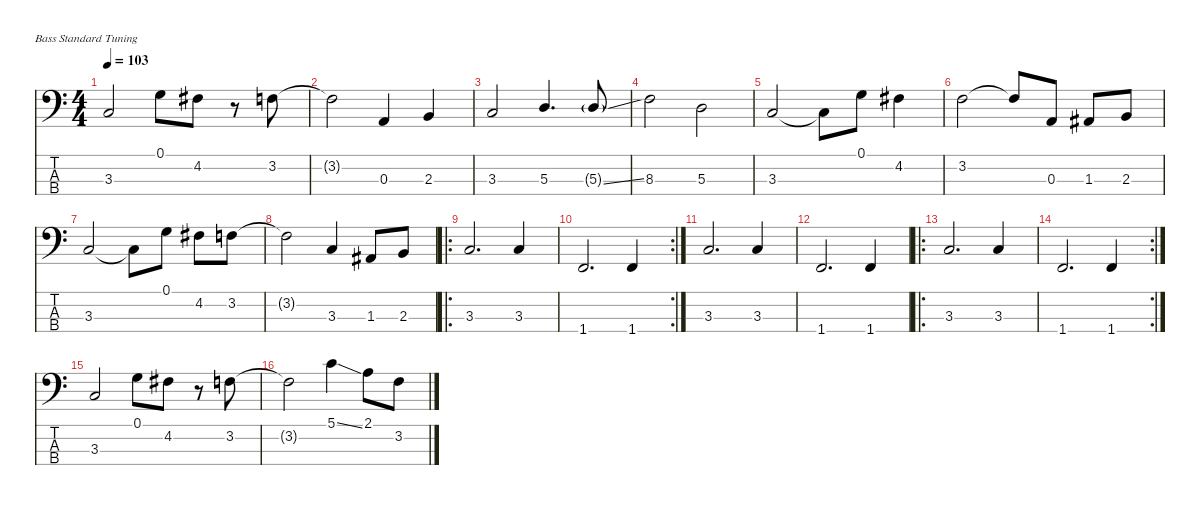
\defaultSystemsLayout 4
\hideDynamics
\bracketExtendMode nobrackets
\singleTrackTrackNamePolicy hidden
\multiTrackTrackNamePolicy hidden
\otherSystemsTrackNameOrientation horizontal
\track ("Bass 2" "ac.bs.") {instrument acousticbass}
\staff {score tabs}
\tuning (G2 D2 A1 E1)
\ts (4 4)
\tempo 103
\clef f4
\ks c
3.3.2{dy f beam Up} 0.1.8{beam Down} 4.2{acc #}.8{beam Down} r.8{beam Down} 3.2.8{beam Down} |
3.2{t}.2{beam Down} 0.3.4{beam Up} 2.3.4{beam Up} |
3.3.2{beam Up} 5.3.4{d beam Up} 5.3{ss g}.8{beam Up} |
8.3.2{beam Down} 5.3.2{beam Down} |
3.3.2{beam Up} 3.3{t}.8{beam Down} 0.1.8{beam Down} 4.2{acc #}.4{beam Down} |
3.2.2{beam Down} 3.2{t}.8{beam Up} 0.3.8{beam Up} 1.3{acc #}.8{beam Up} 2.3.8{beam Up} |
3.3.2{beam Up} 3.3{t}.8{beam Down} 0.1.8{beam Down} 4.2{acc #}.8{beam Down} 3.2.8{beam Down} |
3.2{t}.2{beam Down} 3.3.4{beam Up} 1.3{acc #}.8{beam Up} 2.3.8{beam Up} |
\ro
3.3.2{d beam Up} 3.3.4{beam Up} |
\rc 2
1.4.2{d beam Up} 1.4.4{beam Up} |
3.3.2{d beam Up} 3.3.4{beam Up} |
1.4.2{d beam Up} 1.4.4{beam Up} |
\ro
3.3.2{d beam Up} 3.3.4{beam Up} |
\rc 2
1.4.2{d beam Up} 1.4.4{beam Up} |
3.3.2{beam Up} 0.1.8{beam Down} 4.2{acc #}.8{beam Down} r.8{beam Down} 3.2.8{beam Down} |
3.2{t}.2{beam Down} 5.1{ss}.4{beam Down} 2.1.8{beam Down} 3.2.8{beam Down}
